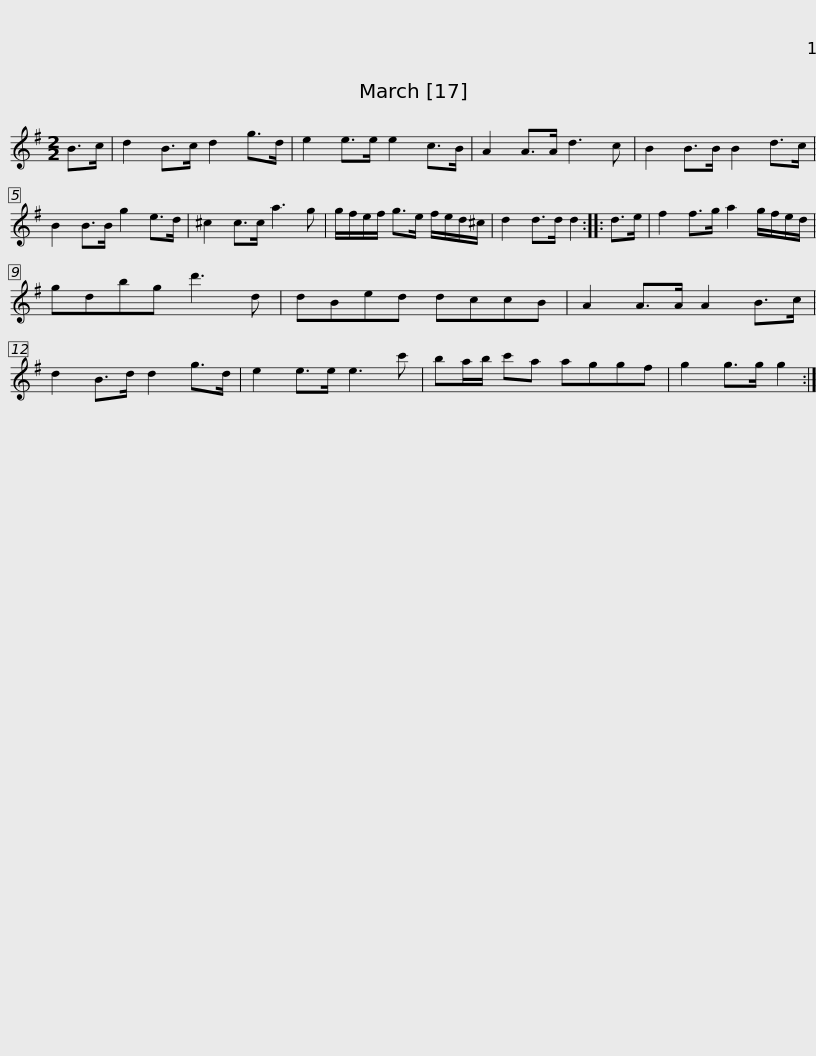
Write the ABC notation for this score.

X:1
L:1/8
M:2/2
I:linebreak $
K:G
V:1 treble
V:1
 B>c | d2 B>c d2 g>d | e2 e>e e2 c>B | A2 A>A d3 c | B2 B>B B2 d>c | %5
 B2 B>B g2 e>d | ^c2 c>c a3 g |$ g/f/e/f/ g>e f/e/d/^c/ | d2 d>d d2 :: d>e | %10
 f2 f>g a2 g/f/e/d/ | gdbg d'3 d | dBed dccB |$ A2 A>A A2 B>c | d2 B>d d2 g>d | %15
 e2 e>e e3 c' | ba/b/ c'a aggf | g2 g>g g2 :| %18
